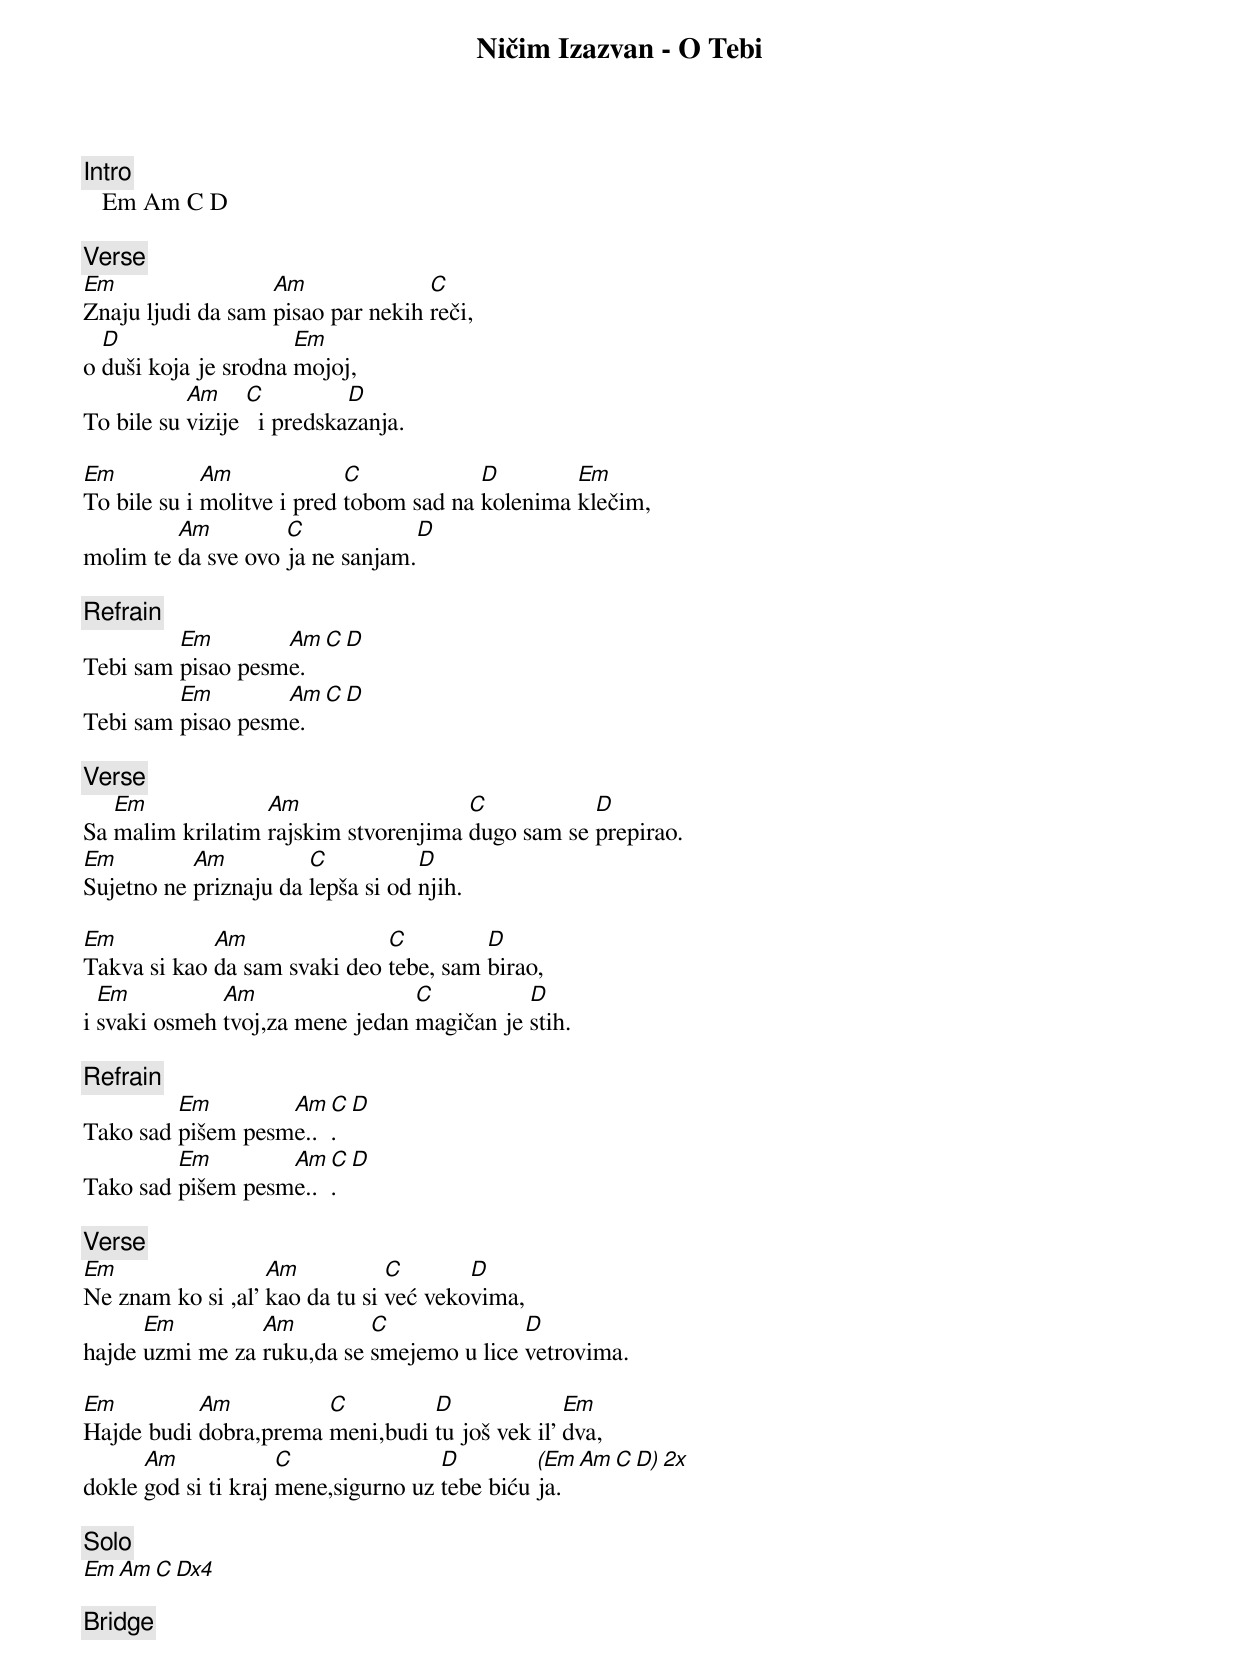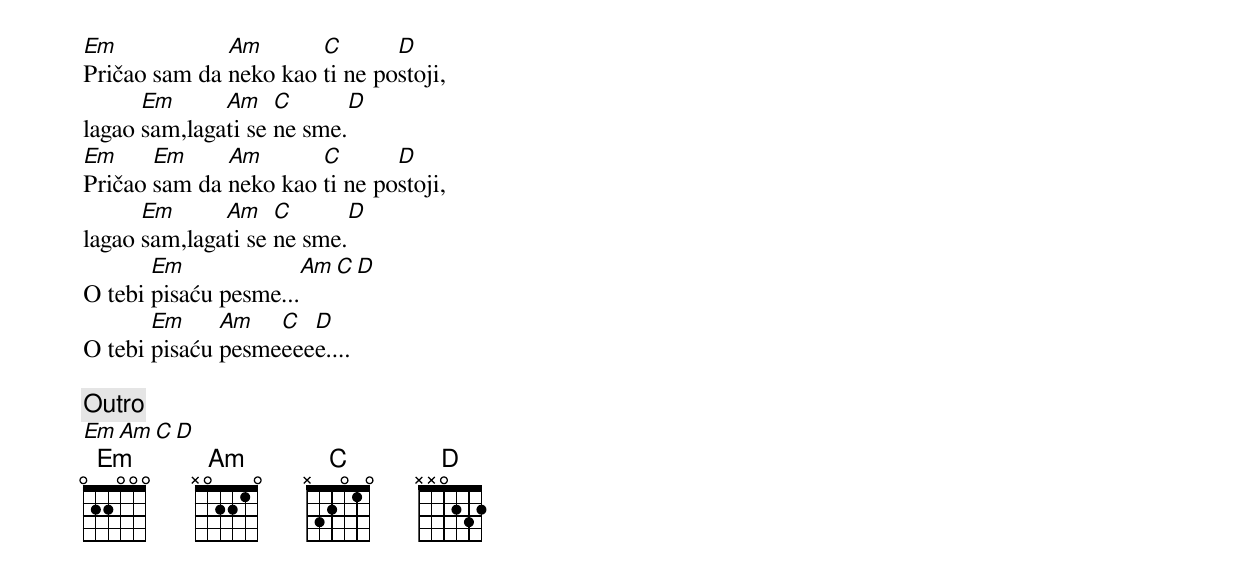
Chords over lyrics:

Ničim Izazvan - O Tebi

[Intro]
   Em Am C D

[Verse]
Em                 Am              C
Znaju ljudi da sam pisao par nekih reči,
  D                   Em
o duši koja je srodna mojoj,
           Am     C          D
To bile su vizije   i predskazanja.

Em           Am             C            D        Em
To bile su i molitve i pred tobom sad na kolenima klečim,
         Am         C            D
molim te da sve ovo ja ne sanjam.

[Refrain]
         Em        Am C D
Tebi sam pisao pesme.
         Em        Am C D
Tebi sam pisao pesme.

[Verse]
   Em             Am                  C           D
Sa malim krilatim rajskim stvorenjima dugo sam se prepirao.
Em         Am          C           D
Sujetno ne priznaju da lepša si od njih.

Em           Am               C         D
Takva si kao da sam svaki deo tebe, sam birao,
  Em          Am                 C          D
i svaki osmeh tvoj,za mene jedan magičan je stih.

[Refrain]
         Em        Am C D
Tako sad pišem pesme...
         Em        Am C D
Tako sad pišem pesme...

[Verse]
Em                 Am           C       D
Ne znam ko si ,al' kao da tu si već vekovima,
      Em         Am         C              D
hajde uzmi me za ruku,da se smejemo u lice vetrovima.

Em         Am          C         D              Em
Hajde budi dobra,prema meni,budi tu još vek il' dva,
      Am             C               D         (Em  Am C D) 2x
dokle god si ti kraj mene,sigurno uz tebe biću ja.

[Solo]
Em Am C Dx4

[Bridge]
Em            Am       C       D
Pričao sam da neko kao ti ne postoji,
      Em      Am    C       D
lagao sam,lagati se ne sme.
Em     Em     Am       C       D
Pričao sam da neko kao ti ne postoji,
      Em      Am    C      D
lagao sam,lagati se ne sme.
       Em             Am C D
O tebi pisaću pesme...
       Em     Am   C  D
O tebi pisaću pesmeeeee....

[Outro]
 Em Am C D
